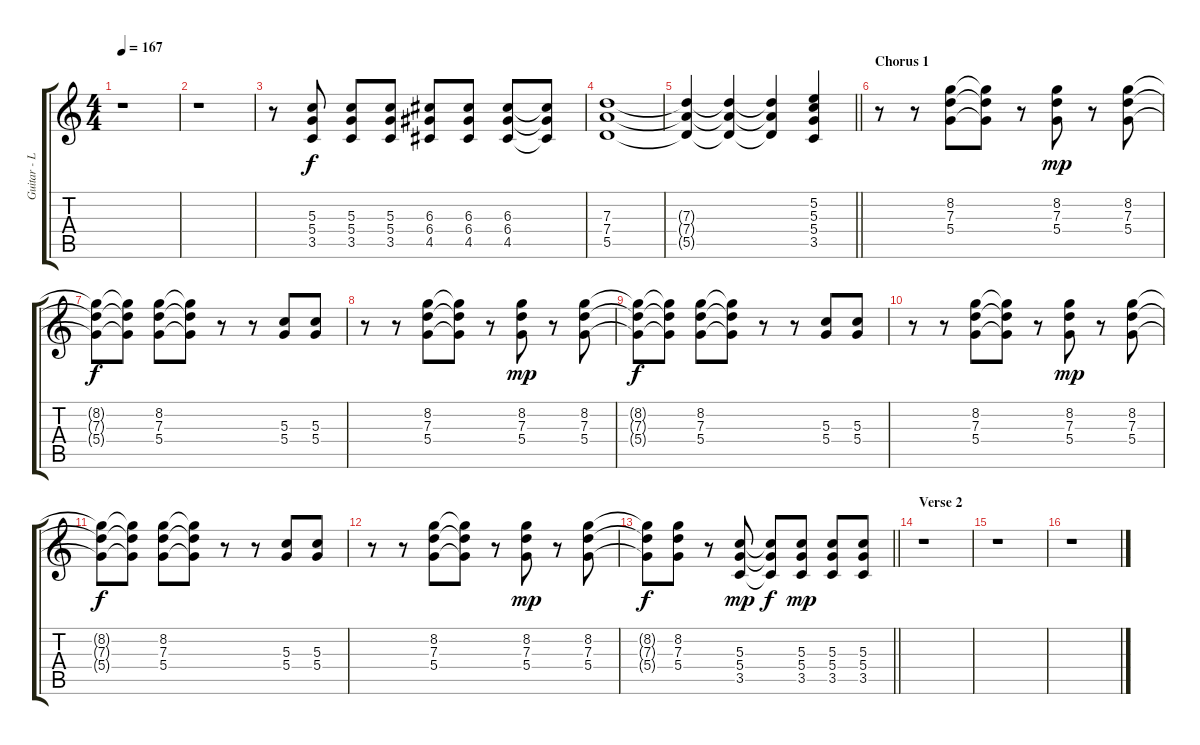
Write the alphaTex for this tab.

\track ("Guitar - Lead 1" "Guitar - L") {instrument distortionguitar}
\staff {score tabs}
\tuning (E4 B3 G3 D3 A2 E2) {hide}
\ts (4 4)
\tempo 167
\clef g2
\ks aminor
r.1{dy f} |
r.1 |
r.8 (5.3 5.4 3.5).8 (5.3 5.4 3.5).8 (5.3 5.4 3.5).8 (6.3 6.4 4.5).8 (6.3 6.4 4.5).8 (6.3 6.4 4.5).8 (6.3{t} 6.4{t} 4.5{t}).8 |
(7.3 7.4 5.5).1 |
\barLineRight lightlight
(7.3{t} 7.4{t} 5.5{t}).4 (7.3{t} 7.4{t} 5.5{t}).4 (7.3{t} 7.4{t} 5.5{t}).4 (5.2 5.3 5.4 3.5).4 |
\section ("" "Chorus 1")
r.8 r.8 (8.2 7.3 5.4).8 (8.2{t} 7.3{t} 5.4{t}).8 r.8 (8.2 7.3 5.4).8{dy mp} r.8 (8.2 7.3 5.4).8 |
(8.2{t} 7.3{t} 5.4{t}).8{dy f} (8.2{t} 7.3{t} 5.4{t}).8 (8.2 7.3 5.4).8 (8.2{t} 7.3{t} 5.4{t}).8 r.8 r.8 (5.3 5.4).8 (5.3 5.4).8 |
r.8 r.8 (8.2 7.3 5.4).8 (8.2{t} 7.3{t} 5.4{t}).8 r.8 (8.2 7.3 5.4).8{dy mp} r.8 (8.2 7.3 5.4).8 |
(8.2{t} 7.3{t} 5.4{t}).8{dy f} (8.2{t} 7.3{t} 5.4{t}).8 (8.2 7.3 5.4).8 (8.2{t} 7.3{t} 5.4{t}).8 r.8 r.8 (5.3 5.4).8 (5.3 5.4).8 |
r.8 r.8 (8.2 7.3 5.4).8 (8.2{t} 7.3{t} 5.4{t}).8 r.8 (8.2 7.3 5.4).8{dy mp} r.8 (8.2 7.3 5.4).8 |
(8.2{t} 7.3{t} 5.4{t}).8{dy f} (8.2{t} 7.3{t} 5.4{t}).8 (8.2 7.3 5.4).8 (8.2{t} 7.3{t} 5.4{t}).8 r.8 r.8 (5.3 5.4).8 (5.3 5.4).8 |
r.8 r.8 (8.2 7.3 5.4).8 (8.2{t} 7.3{t} 5.4{t}).8 r.8 (8.2 7.3 5.4).8{dy mp} r.8 (8.2 7.3 5.4).8 |
\barLineRight lightlight
(8.2{t} 7.3{t} 5.4{t}).8{dy f} (8.2 7.3 5.4).8 r.8 (5.3 5.4 3.5).8{dy mp} (5.3{t} 5.4{t} 3.5{t}).8{dy f} (5.3 5.4 3.5).8{dy mp} (5.3 5.4 3.5).8 (5.3 5.4 3.5).8 |
\section ("" "Verse 2")
r.1 |
r.1 |
r.1
